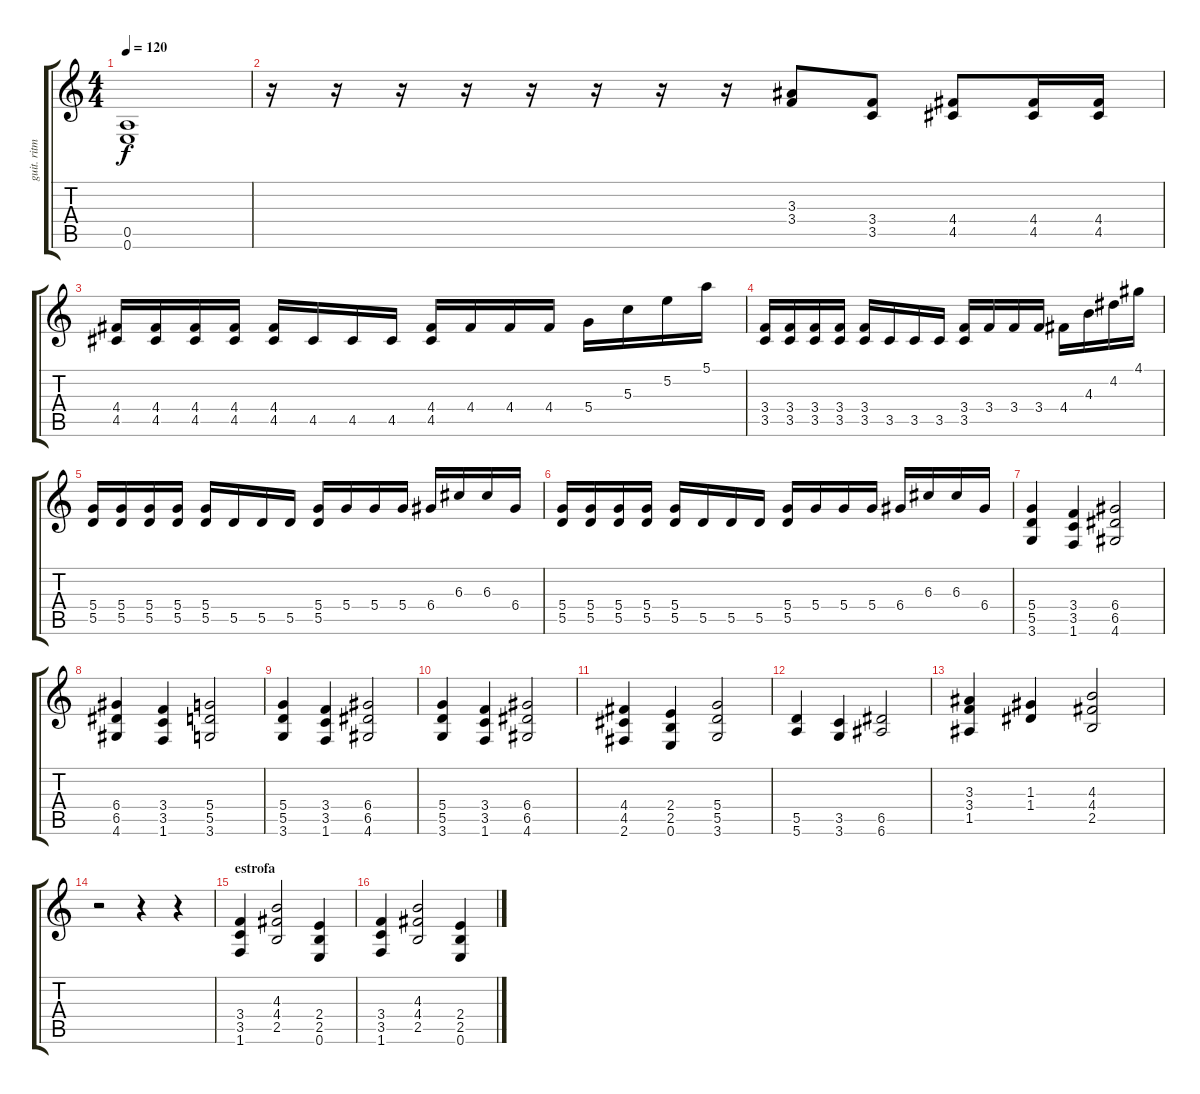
\track ("guit. ritmica" "guit. ritm") {instrument distortionguitar}
\staff {score tabs}
\tuning (E4 B3 G3 D3 A2 E2) {hide}
\ts (4 4)
\tempo 120
\clef g2
\ks c
(0.5{t} 0.6{t}).1{dy f} |
r.16 r.16 r.16 r.16 r.16 r.16 r.16 r.16 (3.3 3.4).8 (3.4 3.5).8 (4.4 4.5).8 (4.4 4.5).16 (4.4 4.5).16 |
(4.4 4.5).16 (4.4 4.5).16 (4.4 4.5).16 (4.4 4.5).16 (4.4 4.5).16 4.5.16 4.5.16 4.5.16 (4.4 4.5).16 4.4.16 4.4.16 4.4.16 5.4.16 5.3.16 5.2.16 5.1.16 |
(3.4 3.5).16 (3.4 3.5).16 (3.4 3.5).16 (3.4 3.5).16 (3.4 3.5).16 3.5.16 3.5.16 3.5.16 (3.4 3.5).16 3.4.16 3.4.16 3.4.16 4.4.16 4.3.16 4.2.16 4.1.16 |
(5.4 5.5).16 (5.4 5.5).16 (5.4 5.5).16 (5.4 5.5).16 (5.4 5.5).16 5.5.16 5.5.16 5.5.16 (5.4 5.5).16 5.4.16 5.4.16 5.4.16 6.4.16 6.3.16 6.3.16 6.4.16 |
(5.4 5.5).16 (5.4 5.5).16 (5.4 5.5).16 (5.4 5.5).16 (5.4 5.5).16 5.5.16 5.5.16 5.5.16 (5.4 5.5).16 5.4.16 5.4.16 5.4.16 6.4.16 6.3.16 6.3.16 6.4.16 |
(5.4 5.5 3.6).4 (3.4 3.5 1.6).4 (6.4 6.5 4.6).2 |
(6.4 6.5 4.6).4 (3.4 3.5 1.6).4 (5.4 5.5 3.6).2 |
(5.4 5.5 3.6).4 (3.4 3.5 1.6).4 (6.4 6.5 4.6).2 |
(5.4 5.5 3.6).4 (3.4 3.5 1.6).4 (6.4 6.5 4.6).2 |
(4.4 4.5 2.6).4 (2.4 2.5 0.6).4 (5.4 5.5 3.6).2 |
(5.5 5.6).4 (3.5 3.6).4 (6.5 6.6).2 |
(3.3 3.4 1.5).4 (1.3 1.4).4 (4.3 4.4 2.5).2 |
r.2 r.4 r.4 |
\section ("" "estrofa")
(3.4 3.5 1.6).4 (4.3 4.4 2.5).2 (2.4 2.5 0.6).4 |
(3.4 3.5 1.6).4 (4.3 4.4 2.5).2 (2.4 2.5 0.6).4
